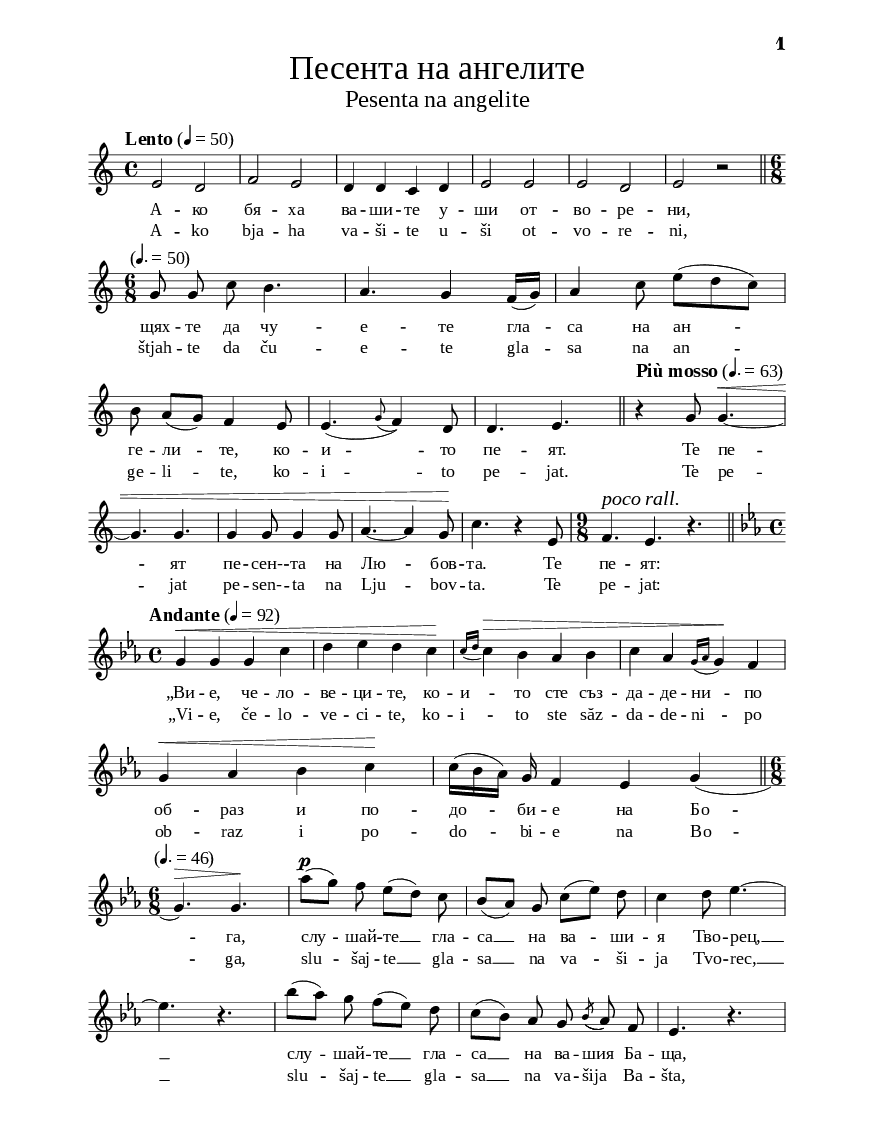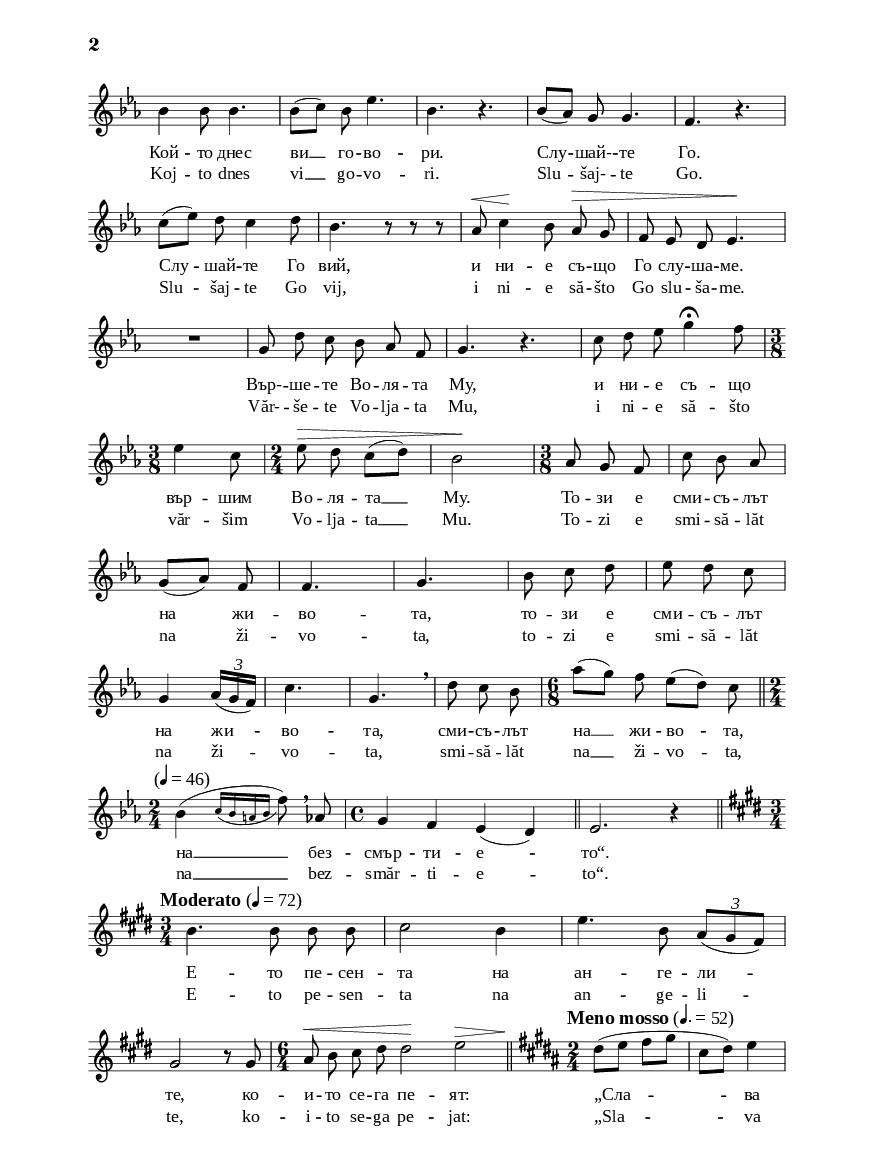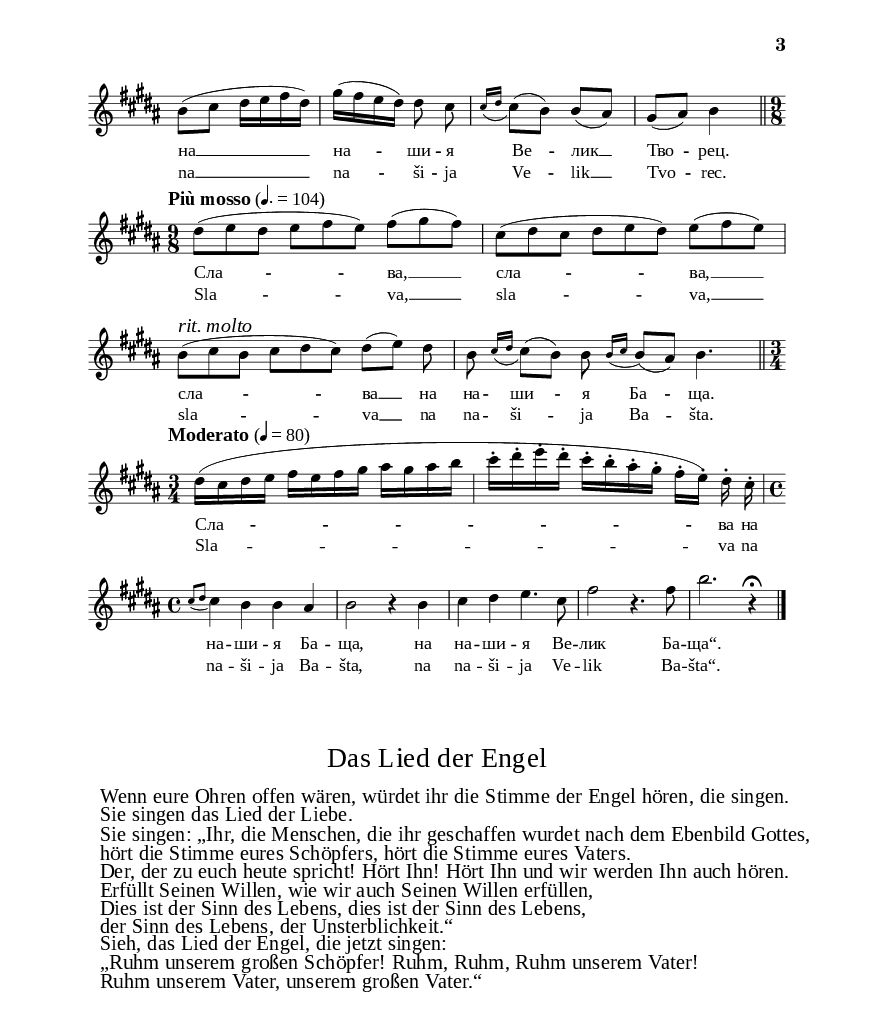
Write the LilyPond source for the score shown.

\version "2.24.3"

% include paper part and global functions
\include "include/globals.ily"

\bookpart {
  \label #'ref207
  \tocItem \markup "Песента на ангелите – Pesenta na angelite "
  \include "include/bookpart-paper.ily"
  \score {
    \include "include/score-layout.ily"

    \new Voice \absolute {
      \clef treble
      \key c \major
      \time 4/4
      \tempoFunc "Lento" 4 "50"
      \autoBeamOff
      \override Hairpin.to-barline = ##f
      \override Hairpin.after-line-breaking = ##t
      e'2  d'2 |  f'2  e'2 | % 2
      d'4  d'4  c'4  d'4 |  e'2
      e'2 | % 3
      e'2  d'2 | e'2 r2 | \break % 4
      \time 6/8  | \bar"||" % 4
      \tempoFunc "" 4. "50"
      g'8  g'8 c''8 b'4.  | % 5
      a'4.  g'4  f'16 ( [  g'16 ) ] | % 6
      a'4 c''8 e''8 ( [ d''8
      c''8 ) ] |\break  % 7
      b'8  a'8 ( [  g'8 ) ]  f'4  e'8
      | % 8
      e'4. ( \appoggiatura {  g'8 }  f'4 )
      d'8 | % 9
      d'4.  e'4. \bar"||" |
      \tempoFunc "Più mosso" 4. "63"
      r4  g'8
      g'4. ~ ^\< |  \break % 11
      g'4.  g'4. | % 12
      g'4  g'8  g'4  g'8 | % 13
      a'4. ~  a'4  g'8 _\!  | % 14
      c''4.  r4  e'8 |  % 15
      \time 9/8  | % 15
      f'4. ^\markup{ \huge \italic {poco rall.} }  e'4. r4. \bar
      "||" \break
      \key es \major \time 4/4 | % 16
      \tempoFunc "Andante" 4 "92"
      g'4 ^\<  g'4  g'4 c''4 | d''4
      es''4 d''4 c''4 ^\! | % 17
      \grace {  c''16 ( [  d''16 ] } c''4 ) ^\>
      bes'4  as'4 bes'4 | c''4
      as'4 \grace {  g'16 ( [  as'16 ] }  g'4 )
      ^\! f'4 | \break % 18
      g'4 ^\<  as'4 bes'4 c''4  ^\!
      c''16 ( [ bes'16  as'16 )  ] g'16
      f'4  es'4  g'4 (\bar "||"
      \break | % 19
      \time 6/8  | % 19
      \tempoFunc "" 4. "46"
      g'4. ^\> ) g'4.  ^\! |
      as''8 ( [ ^\p g''8 ) ] f''8
      es''8 ( [ d''8 ) ] c''8 | % 21
      bes'8 ( [  as'8 ) ]  g'8 c''8 ( [
      es''8 ) ] d''8 | % 22
      c''4 d''8 es''4. ~ \break | % 23
      es''4. r4. | % 24
      bes''8 ( [ as''8 ) ] g''8
      f''8 ( [ es''8 ) ] d''8 | % 25
      c''8 ( [ bes'8 ) ]  as'8  g'8
      \acciaccatura {  bes'8 ( }  as'8 )  f'8 | % 26
      es'4. r4. \break | % 27
      bes'4 bes'8 bes'4. | % 28
      bes'8 ( [ c''8 ) ] bes'8
      es''4. | % 29
      bes'4. r4. |
      bes'8 ( [  as'8 ) ]  g'8  g'4. | % 31
      f'4. r4. \break| % 32
      c''8 ( [ es''8 ) ] d''8 c''4
      d''8 | % 33
      bes'4. r8 r8 r8 | as'8 ^\<  % 34
      c''4 ^\! bes'8  as'8 ^\>  g'8 |
      f'8 es'8   d'8
      es'4. ^\! \break | % 36
      R2. | % 37
      g'8 d''8 c''8 bes'8
      as'8  f'8 | % 38
      g'4. r4. | % 39
      c''8 d''8 es''8 g''4
      ^\fermata f''8 \break |
      \time 3/8  |
      es''4 c''8 | % 41
      \time 2/4  | % 41
      es''8 ^\> d''8 c''8 ( [ d''8
      ) ] | % 42
      bes'2 ^\! | % 43
      \time 3/8  | % 43
      as'8  g'8  f'8 | % 44
      c''8 bes'8  as'8 \break | % 45
      g'8 ( [  as'8 ) ]  f'8 | % 46
      f'4. | % 47
      g'4. | % 48
      bes'8 c''8 d''8 | % 49
      es''8 d''8 c''8 \break |
      g'4 \once \omit TupletBracket
      \times 2/3  {
        as'16 ( [  g'16  f'16 ) ]
      }
      | % 51
      c''4. | % 52
      g'4.  \breathe | % 53
      d''8 c''8 bes'8 | % 54
      \time 6/8  | % 54
      as''8 ( [ g''8 ) ] f''8 es''8
      ( [ d''8 ) ] c''8 \bar "||"
      \break | % 55
      \time 2/4  | % 55
      \tempoFunc "" 4 "46" | % 55
      bes'4 ( \acciaccatura {
        c''16 [bes'16 a'16
        bes'16 ]
      }
      f''8 )  \breathe as'8  | % 56
      \time 4/4  | % 56
      g'4  f'4  es'4 (  d'4 ) \bar "||"
      es'2. r4 \bar "||"
      \break | % 58
      \once \override Staff.KeyCancellation.break-visibility = #all-invisible
      \key e \major \time 3/4 | % 58
      \tempoFunc "Moderato" 4 "72"
      b'4. b'8 b'8 b'8 | % 59
      cis''2 b'4 |
      e''4. b'8 \once \omit TupletBracket
      \times 2/3  {
        a'8 ( [  gis'8  fis'8 ) ]
      }
      | \break % 61
      gis'2 r8  gis'8 | % 62
      \time 6/4  | % 62
      a'8 ^\< b'8 cis''8 dis''8
      dis''2 ^\!
      \once \override Hairpin.to-barline = ##t
      e''2 ^\> \bar "||"
      \key b \major \time 2/4 | % 63
      \tempoFunc "Meno mosso" 4. "52"
      dis''8 ( [ _\! e''8 ] fis''8 [
      gis''8 ] | % 64
      cis''8 [ dis''8 ) ] e''4 | \break % 65
      b'8 ( [ cis''8 ] dis''16 [
      e''16 fis''16 dis''16 ) ]  | % 66
      gis''16 ( [ fis''16 e''16
      dis''16 ) ] dis''8 cis''8 | % 67
      \grace {  cis''16 ( [  dis''16 ] } cis''8 )
      ( [ b'8 ) ]  b'8 ( [  ais'8 ) ] | % 68
      gis'8 ( [  ais'8 ) ] b'4 \bar "||" \break
      \time 9/8  | % 69
      \tempoFunc "Più mosso" 4. "104"
      dis''8 ( [  e''8
      dis''8 ] e''8 [
      fis''8 e''8 ) ] fis''8 ( [ gis''8
      fis''8 ) ]  |
      cis''8 ( [ dis''8 cis''8 ]
      dis''8 [ e''8 dis''8 ) ] e''8 ( [
      fis''8 e''8 ) ] | \break % 71
      b'8 ( [ ^\markup{ \huge \italic {rit. molto} } cis''8
      b'8 ] cis''8 [ dis''8 cis''8
      ) ] dis''8 (  [e''8] ) dis''8  | % 72

      b'8  \acciaccatura { cis''16  [  dis''16 ] }
      cis''8 [( b'8 )]

      b'8  \acciaccatura { b'16 [  cis''16 ] }
      b'8 [( ais'8 )]

      b'4. \break | % 73
      \time 3/4  | \bar "||" % 73
      \tempoFunc "Moderato" 4 "80"
      \once \override Slur.positions = #'(1.5 . 2.6) dis''16 ( [ cis''16 dis''16
      e''16 ] fis''16 [ e''16 fis''16
      gis''16 ] ais''16 [ gis''16
      ais''16 b''16  ] | cis'''16  -. [
      dis'''16 -. e'''16 -. dis'''16 -. ]
      cis'''16 -. [ b''16 -. ais''16 -.
      gis''16  -. ] fis''16 -. [e''16] )
      -. dis''16 -. cis''16 -. | \break
      \time 4/4
      \acciaccatura {  cis''8 [  dis''8 ] } cis''4
      b'4 b'4 ais'4  |
      b'2 r4 b'4 | cis''4 dis''4 e''4. cis''8
      |

      fis''2  r4. fis''8 | b''2. r4 \fermata \bar "|."
    }

    \addlyrics {
      А
      -- ко бя -- ха ва -- ши -- те у -- ши
      от -- во -- ре -- ни, щях -- те да
      чу -- е -- те гла -- са на ан
      --  ге -- ли -- те, ко -- и
      --  то пе -- ят. Те пе --
      ят пе -- "сен-" -- та на Лю -- бов
      -- та. Те пе -- ят: „Ви -- е, че --
      ло -- ве -- ци -- те, ко -- и --
      то сте съз -- да -- де -- ни --
      по об -- раз и по -- до --
      би -- е на Бо -- га, слу -- шай
      -- те __  гла -- са __  на ва --
      ши -- я Тво -- рец, __ слу --
      шай -- те __  гла -- са __  на ва
      -- шия Ба -- ща, Кой -- то днес
      ви __  го -- во -- ри. Слу -- "шай-"
      -- те Го. Слу -- шай -- те Го
      вий, и ни -- е съ -- що Го слу --
      ша -- ме. "Вър-" -- ше -- те Во -- ля --
      та Му, и ни -- е съ -- що вър --
      шим Во -- ля -- та __  Му. То -- зи
      е сми -- съ -- лът на  жи -- во
      -- та, то -- зи е сми -- съ -- лът
      на жи --  во -- та, сми -- съ
      -- лът на __ жи -- во -- та, на __
      без -- смър -- ти
      -- е -- то“. Е -- то пе -- сен --
      та на ан -- ге -- ли  --  те,
      ко -- и -- то се -- га пе -- ят:
      „Сла --     ва на __
      на --
      ши -- я "       Ве" -- лик __
      Тво -- рец. Сла --
      ва, __  сла --
      ва, __  сла --
      ва __ на на   -- "    ши" --
      я "     Ба" -- ща. Сла -- ва на  "    на" -- ши -- я Ба
      -- ща, на на -- ши -- я Ве -- лик Ба -- ща“.}

      \addlyrics {
        A
        -- ko bja -- ha va -- ši -- te u -- ši
        ot -- vo -- re -- ni, štjah -- te da
        ču -- e -- te gla -- sa na an
        --  ge -- li -- te, ko -- i
        --  to pe -- jat. Te pe --
        jat pe -- "sen-" -- ta na Lju -- bov
        -- ta. Te pe -- jat: „Vi -- e, če --
        lo -- ve -- ci -- te, ko -- i --
        to ste săz -- da -- de -- ni --
        po ob -- raz i po -- do --
        bi -- e na Bo -- ga, slu -- šaj
        -- te __  gla -- sa __  na va --
        ši -- ja Tvo -- rec, __ slu --
        šaj -- te __  gla -- sa __  na va
        -- šija Ba -- šta, Koj -- to dnes
        vi __  go -- vo -- ri. Slu -- "šaj-"
        -- te Go. Slu -- šaj -- te Go
        vij, i ni -- e să -- što Go slu --
        ša -- me. "Văr-" -- še -- te Vo -- lja --
        ta Mu, i ni -- e să -- što văr --
        šim Vo -- lja -- ta __  Mu. To -- zi
        e smi -- să -- lăt na  ži -- vo
        -- ta, to -- zi e smi -- să -- lăt
        na ži --  vo -- ta, smi -- să
        -- lăt na __ ži -- vo -- ta, na __
        bez -- smăr -- ti
        -- e -- to“. E -- to pe -- sen --
        ta na an -- ge -- li  --  te,
        ko -- i -- to se -- ga pe -- jat:
        „Sla --     va na __
        na --
        ši -- ja "       Ve" -- lik __
        Tvo -- rec. Sla --
        va, __  sla --
        va, __  sla --
        va __ na na   -- "    ši" --
        ja "     Ba" -- šta. Sla -- va na  "    na" -- ši -- ja Ba
        -- šta, na na -- ši -- ja Ve -- lik Ba -- šta“.}

        \header {
          title = \titleFunc "Песента на ангелите" "Pesenta na angelite"
        }

        \midi{}

      } % score

      \markup \vspace #3
      % include foreign translation(s) of the song
      \version "2.24.3"

\markup \fill-line { \fontsize #deTitleFontSize "Das Lied der Engel" }
\markup \null
\markup \null
\markup \abs-fontsize #10 {
 
  \override #`(baseline-skip . ,deCoupletBaselineSkip)

  \column {

 \line { " "Wenn eure Ohren offen wären, würdet ihr die Stimme der Engel hören, die singen. }

 \line { " "Sie singen das Lied der Liebe. }

 \line { " "Sie singen: „Ihr, die Menschen, die ihr geschaffen wurdet nach dem Ebenbild Gottes, }

 \line { " "hört die Stimme eures Schöpfers, hört die Stimme eures Vaters. }

 \line { " "Der, der zu euch heute spricht! Hört Ihn! Hört Ihn und wir werden Ihn auch hören. }

 \line { " "Erfüllt Seinen Willen, wie wir auch Seinen Willen erfüllen,
 }
 \line { " "Dies ist der Sinn des Lebens, dies ist der Sinn des Lebens, }

 \line { " "der Sinn des Lebens, der Unsterblichkeit.“ }

 \line { " "Sieh, das Lied der Engel, die jetzt singen: }

 \line { " "„Ruhm unserem großen Schöpfer! Ruhm, Ruhm, Ruhm unserem Vater! }

 \line { " "Ruhm unserem Vater, unserem großen Vater.“ }
  }
}


    } % bookpart

    % Più mosso
    %
